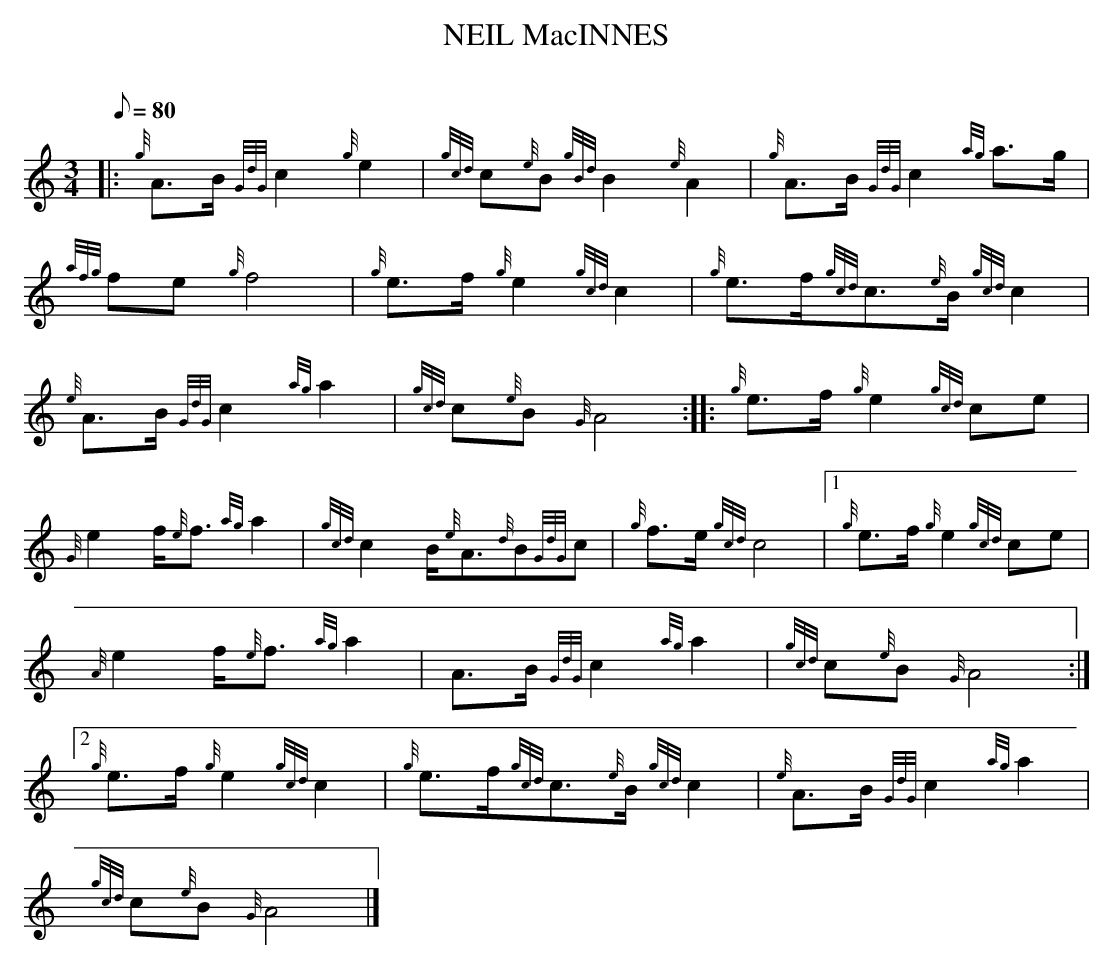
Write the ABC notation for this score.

X:1
T:NEIL MacINNES
M:3/4
L:1/8
Q:80
C:
K:HP
|: {g}A3/2B/2{GdG}c2{g}e2|
{gcd}c{e}B{gBd}B2{e}A2|
{g}A3/2B/2{GdG}c2{ag}a3/2g/2|  !
{afg}fe{g}f4|
{g}e3/2f/2{g}e2{gcd}c2|
{g}e3/2f/2{gcd}c3/2{e}B/2{gcd}c2|  !
{e}A3/2B/2{GdG}c2{ag}a2|
{gcd}c{e}B{G}A4:| |:
{g}e3/2f/2{g}e2{gcd}ce|  !
{G}e2f/2{e}f3/2{ag}a2|
{gcd}c2B/2{e}A3/2{d}B{GdG}c|
{g}f3/2e/2{gcd}c4|1 {g}e3/2f/2{g}e2{gcd}ce|  !
{A}e2f/2{e}f3/2{ag}a2|
A3/2B/2{GdG}c2{ag}a2|
{gcd}c{e}B{G}A4:|2  !
{g}e3/2f/2{g}e2{gcd}c2|
{g}e3/2f/2{gcd}c3/2{e}B/2{gcd}c2|
{e}A3/2B/2{GdG}c2{ag}a2|  !
{gcd}c{e}B{G}A4|]

